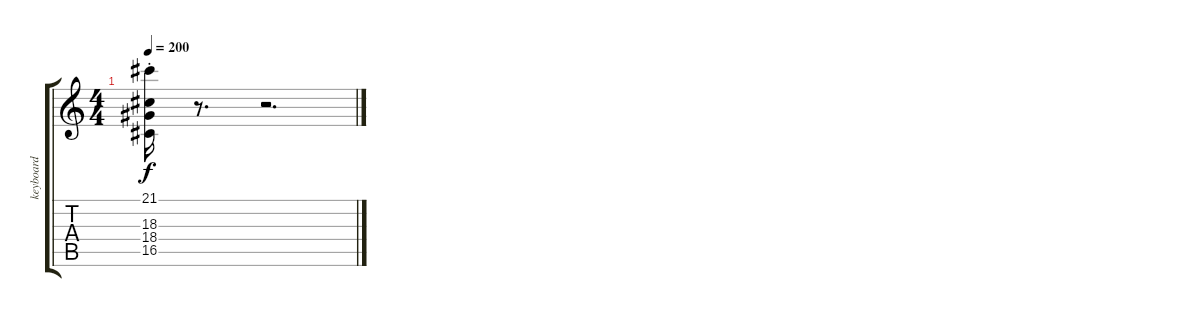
\track ("keyboard" "keyboard") {instrument brightacousticpiano}
\staff {score tabs}
\tuning (E4 B3 G3 D3 A2 E2) {hide}
\ts (4 4)
\tempo 200
\clef g2
\ks c
(21.1{st} 18.3{st} 18.4{st} 16.5{st}).16{dy f} r.8{d} r.2{d}
